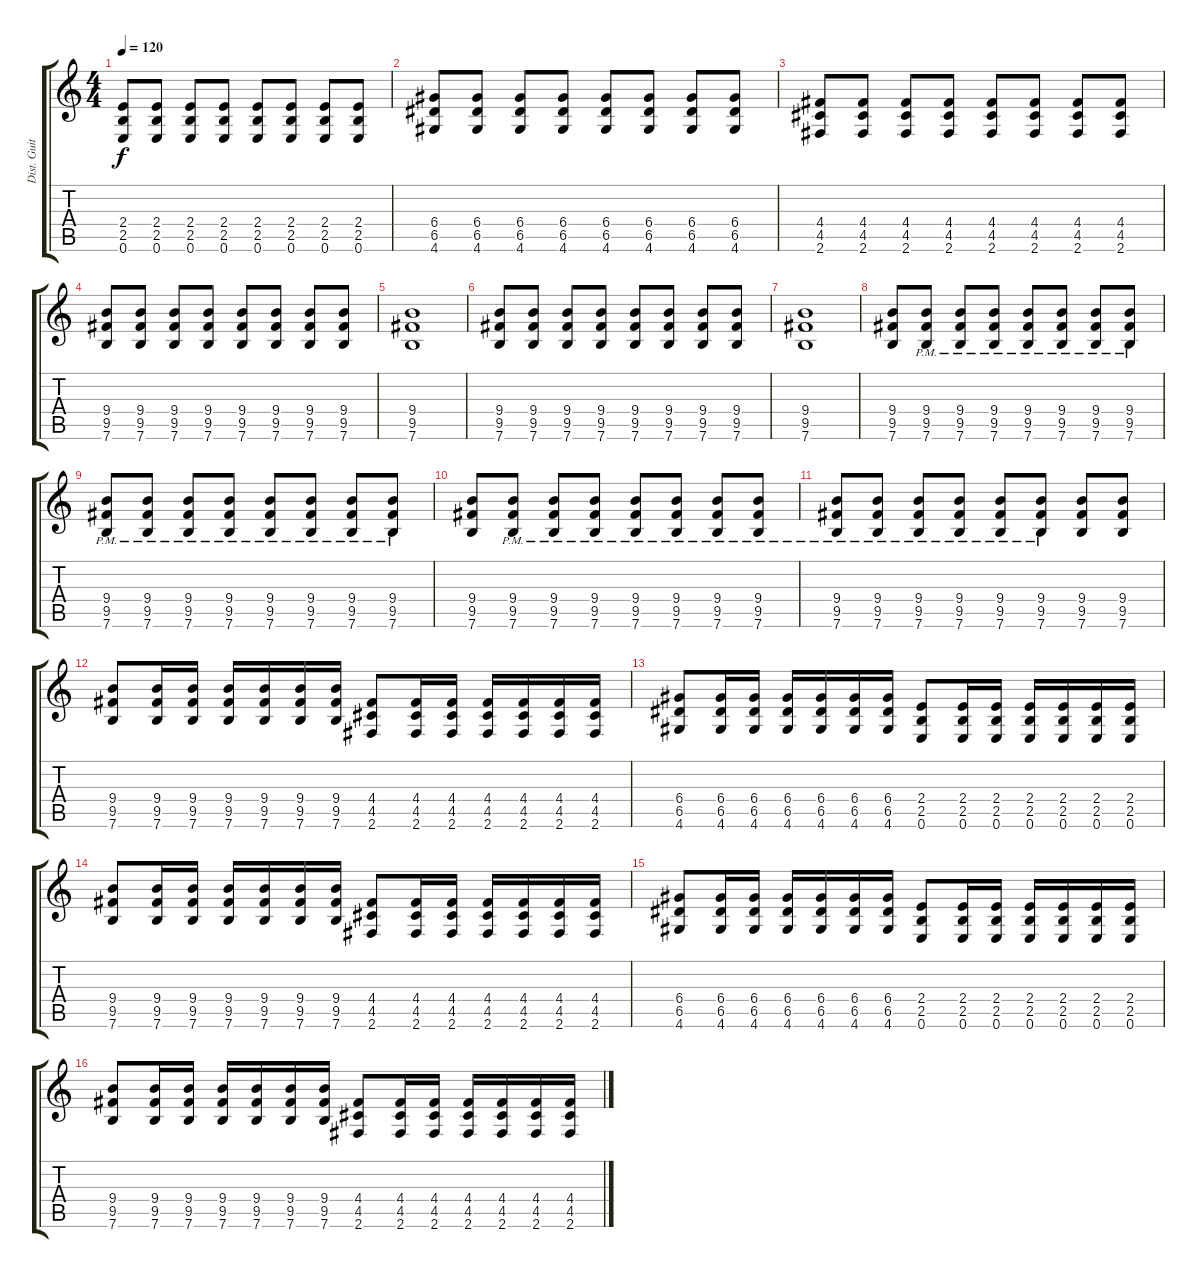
\track ("Dist. Guitar" "Dist. Guit") {instrument overdrivenguitar}
\staff {score tabs}
\tuning (E4 B3 G3 D3 A2 E2) {hide}
\ts (4 4)
\tempo 120
\clef g2
\ks c
(2.4 2.5 0.6).8{dy f} (2.4 2.5 0.6).8 (2.4 2.5 0.6).8 (2.4 2.5 0.6).8 (2.4 2.5 0.6).8 (2.4 2.5 0.6).8 (2.4 2.5 0.6).8 (2.4 2.5 0.6).8 |
(6.4 6.5 4.6).8 (6.4 6.5 4.6).8 (6.4 6.5 4.6).8 (6.4 6.5 4.6).8 (6.4 6.5 4.6).8 (6.4 6.5 4.6).8 (6.4 6.5 4.6).8 (6.4 6.5 4.6).8 |
(4.4 4.5 2.6).8 (4.4 4.5 2.6).8 (4.4 4.5 2.6).8 (4.4 4.5 2.6).8 (4.4 4.5 2.6).8 (4.4 4.5 2.6).8 (4.4 4.5 2.6).8 (4.4 4.5 2.6).8 |
(9.4 9.5 7.6).8 (9.4 9.5 7.6).8 (9.4 9.5 7.6).8 (9.4 9.5 7.6).8 (9.4 9.5 7.6).8 (9.4 9.5 7.6).8 (9.4 9.5 7.6).8 (9.4 9.5 7.6).8 |
(9.4 9.5 7.6).1 |
(9.4 9.5 7.6).8 (9.4 9.5 7.6).8 (9.4 9.5 7.6).8 (9.4 9.5 7.6).8 (9.4 9.5 7.6).8 (9.4 9.5 7.6).8 (9.4 9.5 7.6).8 (9.4 9.5 7.6).8 |
(9.4 9.5 7.6).1 |
(9.4 9.5 7.6).8 (9.4{pm} 9.5{pm} 7.6{pm}).8 (9.4{pm} 9.5{pm} 7.6{pm}).8 (9.4{pm} 9.5{pm} 7.6{pm}).8 (9.4{pm} 9.5{pm} 7.6{pm}).8 (9.4{pm} 9.5{pm} 7.6{pm}).8 (9.4{pm} 9.5{pm} 7.6{pm}).8 (9.4{pm} 9.5{pm} 7.6{pm}).8 |
(9.4{pm} 9.5{pm} 7.6{pm}).8 (9.4{pm} 9.5{pm} 7.6{pm}).8 (9.4{pm} 9.5{pm} 7.6{pm}).8 (9.4{pm} 9.5{pm} 7.6{pm}).8 (9.4{pm} 9.5{pm} 7.6{pm}).8 (9.4{pm} 9.5{pm} 7.6{pm}).8 (9.4{pm} 9.5{pm} 7.6{pm}).8 (9.4{pm} 9.5{pm} 7.6{pm}).8 |
(9.4 9.5 7.6).8 (9.4{pm} 9.5{pm} 7.6{pm}).8 (9.4{pm} 9.5{pm} 7.6{pm}).8 (9.4{pm} 9.5{pm} 7.6{pm}).8 (9.4{pm} 9.5{pm} 7.6{pm}).8 (9.4{pm} 9.5{pm} 7.6{pm}).8 (9.4{pm} 9.5{pm} 7.6{pm}).8 (9.4{pm} 9.5{pm} 7.6{pm}).8 |
(9.4{pm} 9.5{pm} 7.6{pm}).8 (9.4{pm} 9.5{pm} 7.6{pm}).8 (9.4{pm} 9.5{pm} 7.6{pm}).8 (9.4{pm} 9.5{pm} 7.6{pm}).8 (9.4 9.5{pm} 7.6{pm}).8 (9.4 9.5 7.6{pm}).8 (9.4 9.5 7.6).8 (9.4 9.5 7.6).8 |
(9.4 9.5 7.6).8 (9.4 9.5 7.6).16 (9.4 9.5 7.6).16 (9.4 9.5 7.6).16 (9.4 9.5 7.6).16 (9.4 9.5 7.6).16 (9.4 9.5 7.6).16 (4.4 4.5 2.6).8 (4.4 4.5 2.6).16 (4.4 4.5 2.6).16 (4.4 4.5 2.6).16 (4.4 4.5 2.6).16 (4.4 4.5 2.6).16 (4.4 4.5 2.6).16 |
(6.4 6.5 4.6).8 (6.4 6.5 4.6).16 (6.4 6.5 4.6).16 (6.4 6.5 4.6).16 (6.4 6.5 4.6).16 (6.4 6.5 4.6).16 (6.4 6.5 4.6).16 (2.4 2.5 0.6).8 (2.4 2.5 0.6).16 (2.4 2.5 0.6).16 (2.4 2.5 0.6).16 (2.4 2.5 0.6).16 (2.4 2.5 0.6).16 (2.4 2.5 0.6).16 |
(9.4 9.5 7.6).8 (9.4 9.5 7.6).16 (9.4 9.5 7.6).16 (9.4 9.5 7.6).16 (9.4 9.5 7.6).16 (9.4 9.5 7.6).16 (9.4 9.5 7.6).16 (4.4 4.5 2.6).8 (4.4 4.5 2.6).16 (4.4 4.5 2.6).16 (4.4 4.5 2.6).16 (4.4 4.5 2.6).16 (4.4 4.5 2.6).16 (4.4 4.5 2.6).16 |
(6.4 6.5 4.6).8 (6.4 6.5 4.6).16 (6.4 6.5 4.6).16 (6.4 6.5 4.6).16 (6.4 6.5 4.6).16 (6.4 6.5 4.6).16 (6.4 6.5 4.6).16 (2.4 2.5 0.6).8 (2.4 2.5 0.6).16 (2.4 2.5 0.6).16 (2.4 2.5 0.6).16 (2.4 2.5 0.6).16 (2.4 2.5 0.6).16 (2.4 2.5 0.6).16 |
(9.4 9.5 7.6).8 (9.4 9.5 7.6).16 (9.4 9.5 7.6).16 (9.4 9.5 7.6).16 (9.4 9.5 7.6).16 (9.4 9.5 7.6).16 (9.4 9.5 7.6).16 (4.4 4.5 2.6).8 (4.4 4.5 2.6).16 (4.4 4.5 2.6).16 (4.4 4.5 2.6).16 (4.4 4.5 2.6).16 (4.4 4.5 2.6).16 (4.4 4.5 2.6).16
